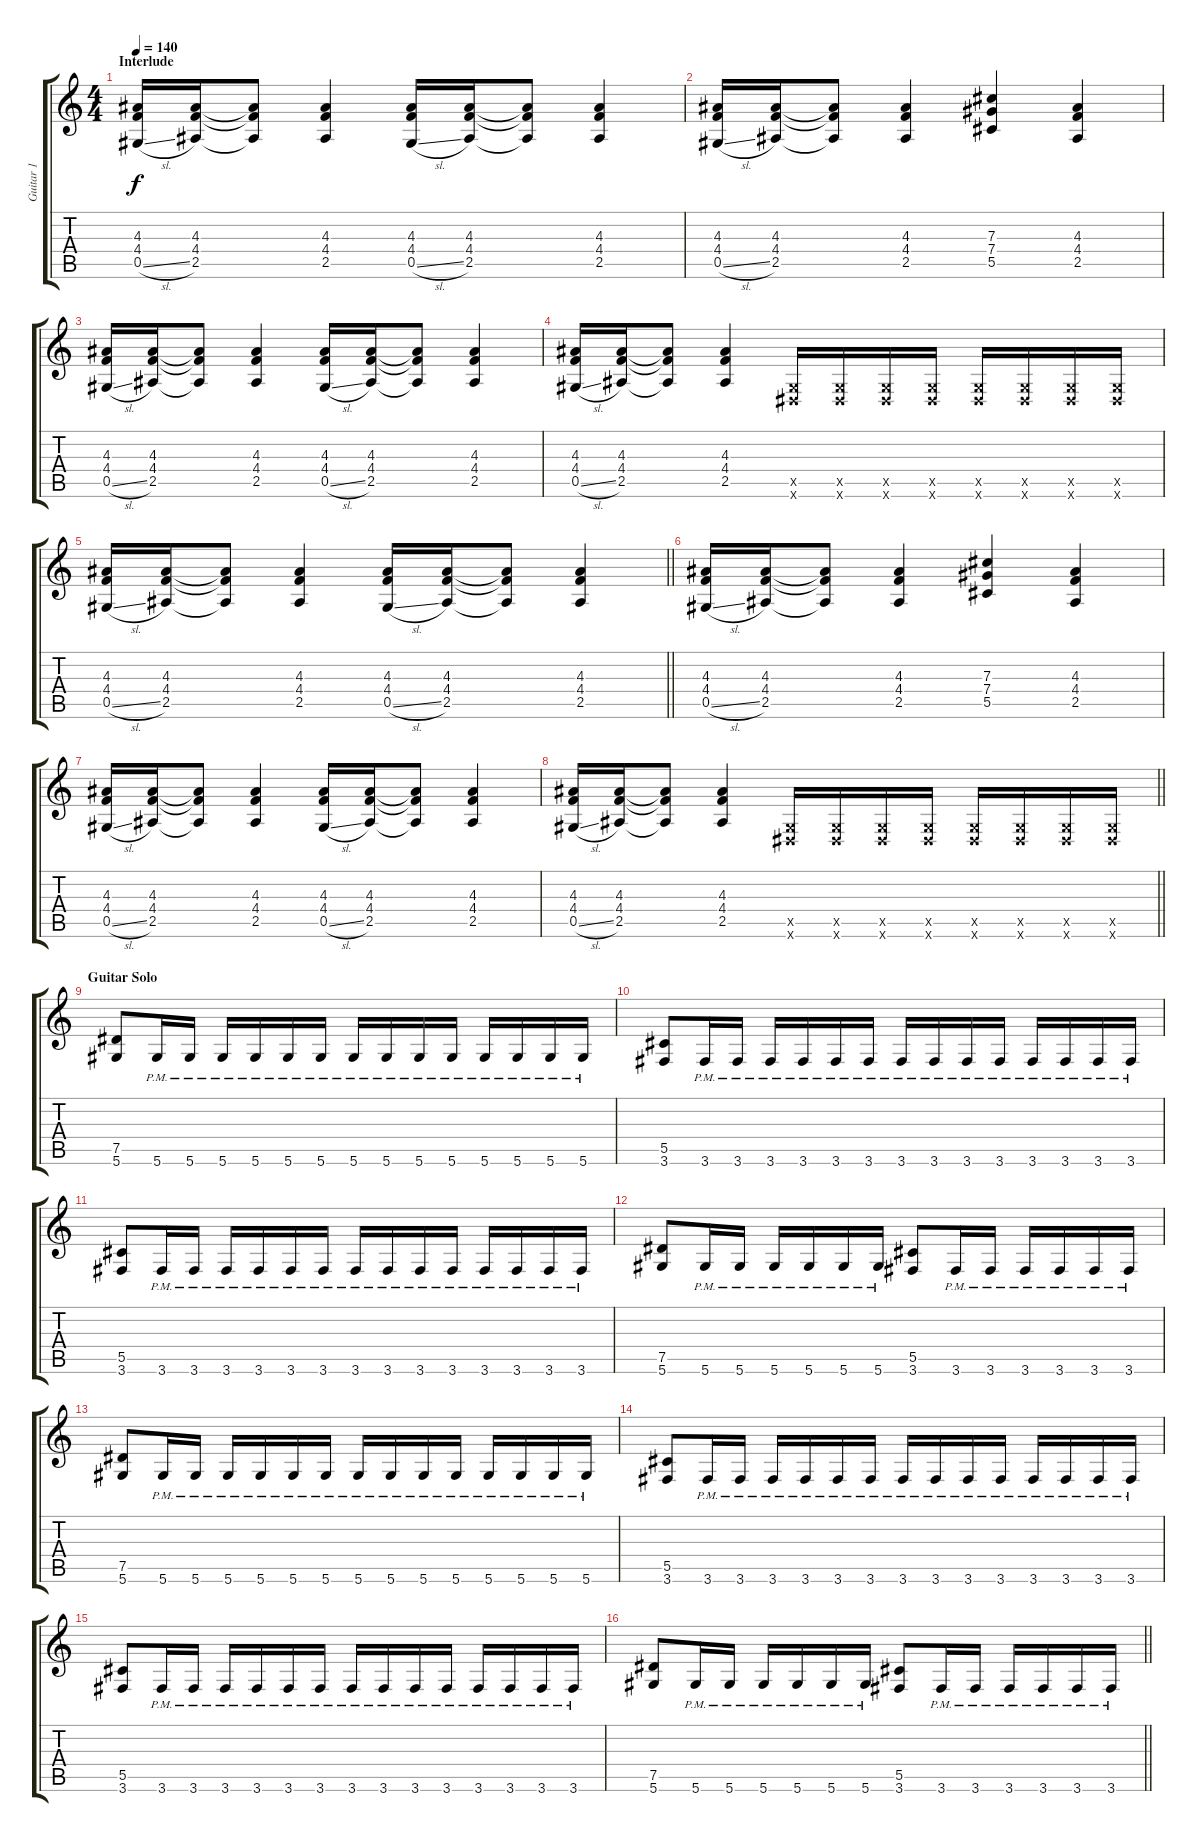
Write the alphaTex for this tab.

\track ("Guitar 1" "Guitar 1") {instrument distortionguitar}
\staff {score tabs}
\tuning (Eb4 Bb3 Gb3 Db3 Ab2 Eb2) {hide}
\ts (4 4)
\section ("" "Interlude")
\tempo 140
\clef g2
\ks c
(4.3 4.4 0.5{sl}).16{dy f} (4.3 4.4 2.5).16 (4.3{t} 4.4{t} 2.5{t}).8 (4.3 4.4 2.5).4 (4.3 4.4 0.5{sl}).16 (4.3 4.4 2.5).16 (4.3{t} 4.4{t} 2.5{t}).8 (4.3 4.4 2.5).4 |
(4.3 4.4 0.5{sl}).16 (4.3 4.4 2.5).16 (4.3{t} 4.4{t} 2.5{t}).8 (4.3 4.4 2.5).4 (7.3 7.4 5.5).4 (4.3 4.4 2.5).4 |
(4.3 4.4 0.5{sl}).16 (4.3 4.4 2.5).16 (4.3{t} 4.4{t} 2.5{t}).8 (4.3 4.4 2.5).4 (4.3 4.4 0.5{sl}).16 (4.3 4.4 2.5).16 (4.3{t} 4.4{t} 2.5{t}).8 (4.3 4.4 2.5).4 |
(4.3 4.4 0.5{sl}).16 (4.3 4.4 2.5).16 (4.3{t} 4.4{t} 2.5{t}).8 (4.3 4.4 2.5).4 (0.5{x} 0.6{x}).16 (0.5{x} 0.6{x}).16 (0.5{x} 0.6{x}).16 (0.5{x} 0.6{x}).16 (0.5{x} 0.6{x}).16 (0.5{x} 0.6{x}).16 (0.5{x} 0.6{x}).16 (0.5{x} 0.6{x}).16 |
\barLineRight lightlight
(4.3 4.4 0.5{sl}).16 (4.3 4.4 2.5).16 (4.3{t} 4.4{t} 2.5{t}).8 (4.3 4.4 2.5).4 (4.3 4.4 0.5{sl}).16 (4.3 4.4 2.5).16 (4.3{t} 4.4{t} 2.5{t}).8 (4.3 4.4 2.5).4 |
(4.3 4.4 0.5{sl}).16 (4.3 4.4 2.5).16 (4.3{t} 4.4{t} 2.5{t}).8 (4.3 4.4 2.5).4 (7.3 7.4 5.5).4 (4.3 4.4 2.5).4 |
(4.3 4.4 0.5{sl}).16 (4.3 4.4 2.5).16 (4.3{t} 4.4{t} 2.5{t}).8 (4.3 4.4 2.5).4 (4.3 4.4 0.5{sl}).16 (4.3 4.4 2.5).16 (4.3{t} 4.4{t} 2.5{t}).8 (4.3 4.4 2.5).4 |
\barLineRight lightlight
(4.3 4.4 0.5{sl}).16 (4.3 4.4 2.5).16 (4.3{t} 4.4{t} 2.5{t}).8 (4.3 4.4 2.5).4 (0.5{x} 0.6{x}).16 (0.5{x} 0.6{x}).16 (0.5{x} 0.6{x}).16 (0.5{x} 0.6{x}).16 (0.5{x} 0.6{x}).16 (0.5{x} 0.6{x}).16 (0.5{x} 0.6{x}).16 (0.5{x} 0.6{x}).16 |
\section ("" "Guitar Solo")
(7.5 5.6).8 5.6{pm}.16 5.6{pm}.16 5.6{pm}.16 5.6{pm}.16 5.6{pm}.16 5.6{pm}.16 5.6{pm}.16 5.6{pm}.16 5.6{pm}.16 5.6{pm}.16 5.6{pm}.16 5.6{pm}.16 5.6{pm}.16 5.6{pm}.16 |
(5.5 3.6).8 3.6{pm}.16 3.6{pm}.16 3.6{pm}.16 3.6{pm}.16 3.6{pm}.16 3.6{pm}.16 3.6{pm}.16 3.6{pm}.16 3.6{pm}.16 3.6{pm}.16 3.6{pm}.16 3.6{pm}.16 3.6{pm}.16 3.6{pm}.16 |
(5.5 3.6).8 3.6{pm}.16 3.6{pm}.16 3.6{pm}.16 3.6{pm}.16 3.6{pm}.16 3.6{pm}.16 3.6{pm}.16 3.6{pm}.16 3.6{pm}.16 3.6{pm}.16 3.6{pm}.16 3.6{pm}.16 3.6{pm}.16 3.6{pm}.16 |
(7.5 5.6).8 5.6{pm}.16 5.6{pm}.16 5.6{pm}.16 5.6{pm}.16 5.6{pm}.16 5.6{pm}.16 (5.5 3.6).8 3.6{pm}.16 3.6{pm}.16 3.6{pm}.16 3.6{pm}.16 3.6{pm}.16 3.6{pm}.16 |
(7.5 5.6).8 5.6{pm}.16 5.6{pm}.16 5.6{pm}.16 5.6{pm}.16 5.6{pm}.16 5.6{pm}.16 5.6{pm}.16 5.6{pm}.16 5.6{pm}.16 5.6{pm}.16 5.6{pm}.16 5.6{pm}.16 5.6{pm}.16 5.6{pm}.16 |
(5.5 3.6).8 3.6{pm}.16 3.6{pm}.16 3.6{pm}.16 3.6{pm}.16 3.6{pm}.16 3.6{pm}.16 3.6{pm}.16 3.6{pm}.16 3.6{pm}.16 3.6{pm}.16 3.6{pm}.16 3.6{pm}.16 3.6{pm}.16 3.6{pm}.16 |
(5.5 3.6).8 3.6{pm}.16 3.6{pm}.16 3.6{pm}.16 3.6{pm}.16 3.6{pm}.16 3.6{pm}.16 3.6{pm}.16 3.6{pm}.16 3.6{pm}.16 3.6{pm}.16 3.6{pm}.16 3.6{pm}.16 3.6{pm}.16 3.6{pm}.16 |
\barLineRight lightlight
(7.5 5.6).8 5.6{pm}.16 5.6{pm}.16 5.6{pm}.16 5.6{pm}.16 5.6{pm}.16 5.6{pm}.16 (5.5 3.6).8 3.6{pm}.16 3.6{pm}.16 3.6{pm}.16 3.6{pm}.16 3.6{pm}.16 3.6{pm}.16
